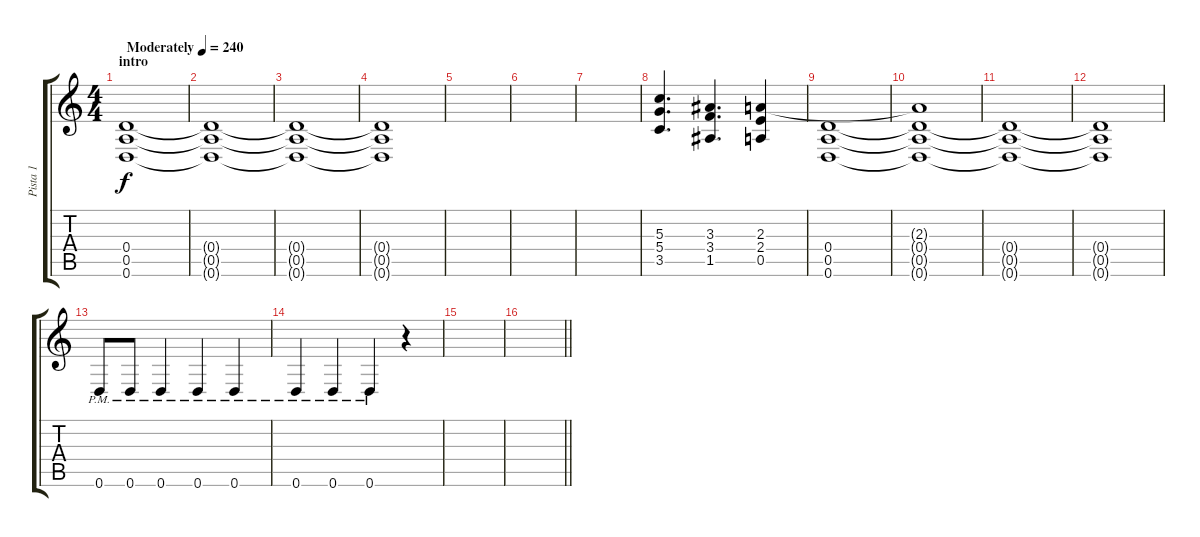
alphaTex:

\track ("Pista 1" "Pista 1") {instrument distortionguitar}
\staff {score tabs}
\tuning (E4 B3 G3 D3 A2 D2) {hide}
\ts (4 4)
\section ("" "intro")
\tempo (240 "Moderately")
\clef g2
\ks c
(0.4 0.5 0.6).1{dy f instrument distortionguitar} |
(0.4{t} 0.5{t} 0.6{t}).1 |
(0.4{t} 0.5{t} 0.6{t}).1 |
(0.4{t} 0.5{t} 0.6{t}).1 |
|
|
|
(5.3 5.4 3.5).4{d} (3.3 3.4 1.5).4{d} (2.3 2.4 0.5).4 |
(0.4 0.5 0.6).1 |
(2.3{t} 0.4{t} 0.5{t} 0.6{t}).1 |
(0.4{t} 0.5{t} 0.6{t}).1 |
(0.4{t} 0.5{t} 0.6{t}).1 |
0.6{pm}.8 0.6{pm}.8 0.6{pm}.4 0.6{pm}.4 0.6{pm}.4 |
0.6{pm}.4 0.6{pm}.4 0.6{pm}.4 r.4 |
|
\barLineRight lightlight
